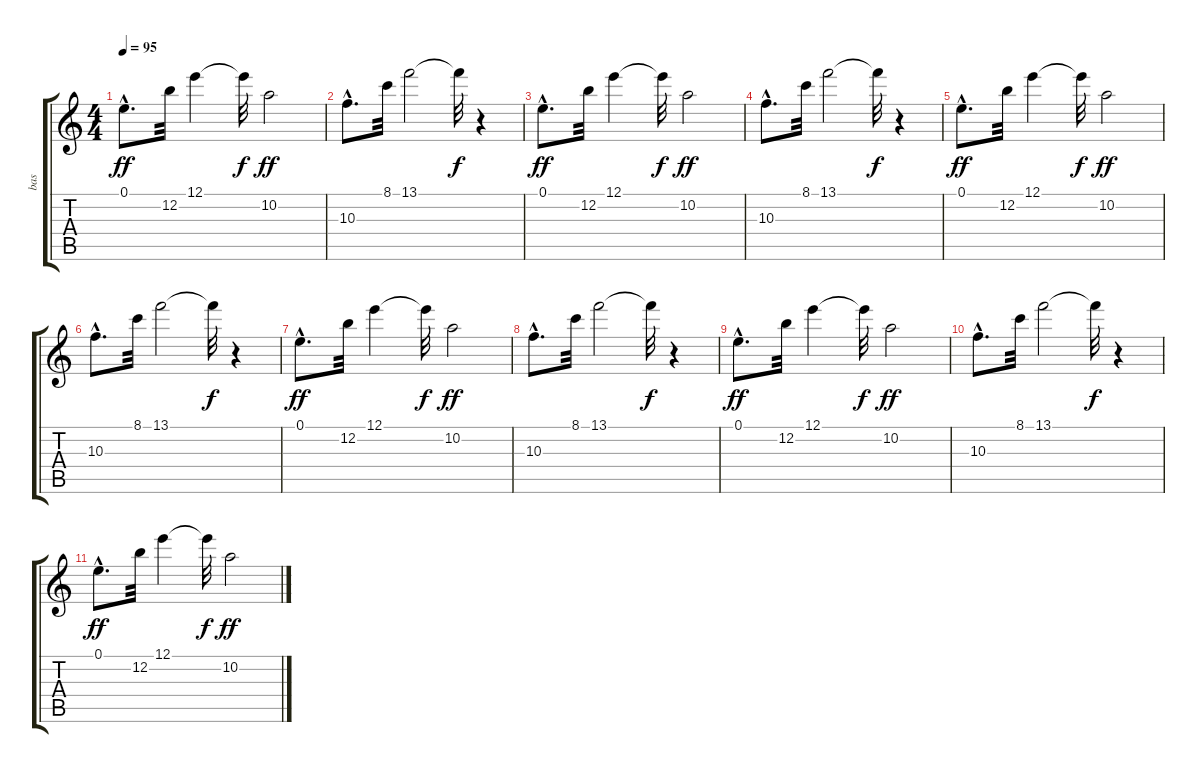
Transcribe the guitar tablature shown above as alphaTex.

\track ("bas" "bas") {instrument overdrivenguitar}
\staff {score tabs}
\tuning (E4 B3 G3 D3 A2 E2) {hide}
\ts (4 4)
\tempo 95
\clef g2
\ks c
0.1{hac}.8{d dy ff} 12.2.32 12.1.4 12.1{t}.32{dy f} 10.2.2{dy ff} |
10.3{hac}.8{d} 8.1.32 13.1.2 13.1{t}.32{dy f} r.4 |
0.1{hac}.8{d dy ff} 12.2.32 12.1.4 12.1{t}.32{dy f} 10.2.2{dy ff} |
10.3{hac}.8{d} 8.1.32 13.1.2 13.1{t}.32{dy f} r.4 |
0.1{hac}.8{d dy ff} 12.2.32 12.1.4 12.1{t}.32{dy f} 10.2.2{dy ff} |
10.3{hac}.8{d} 8.1.32 13.1.2 13.1{t}.32{dy f} r.4 |
0.1{hac}.8{d dy ff} 12.2.32 12.1.4 12.1{t}.32{dy f} 10.2.2{dy ff} |
10.3{hac}.8{d} 8.1.32 13.1.2 13.1{t}.32{dy f} r.4 |
0.1{hac}.8{d dy ff} 12.2.32 12.1.4 12.1{t}.32{dy f} 10.2.2{dy ff} |
10.3{hac}.8{d} 8.1.32 13.1.2 13.1{t}.32{dy f} r.4 |
0.1{hac}.8{d dy ff} 12.2.32 12.1.4 12.1{t}.32{dy f} 10.2.2{dy ff}
